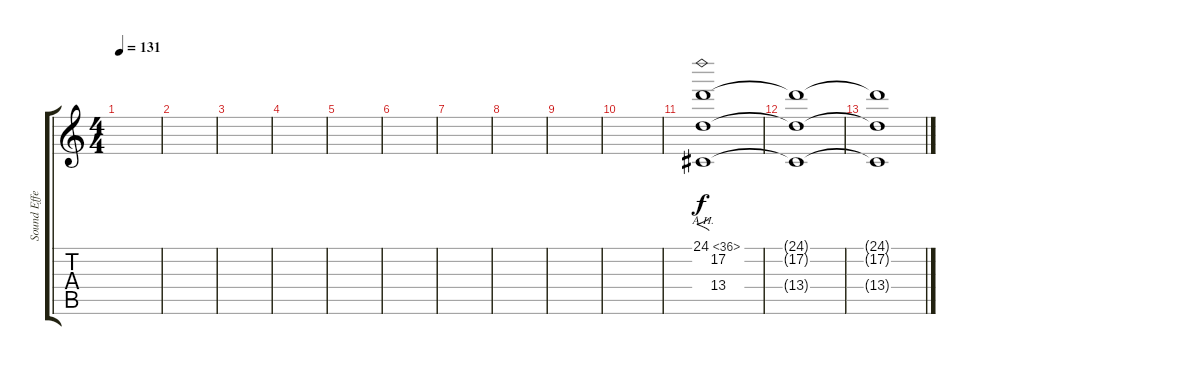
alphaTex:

\track ("Sound Effects" "Sound Effe") {instrument applause}
\staff {score tabs}
\tuning (D4 A3 F3 C3 G2 C2) {hide}
\ts (4 4)
\tempo 131
\clef g2
\ks c
|
|
|
|
|
|
|
|
|
|
(24.1{ah 12} 17.2 13.4).1{f} |
(24.1{t} 17.2{t} 13.4{t}).1{dy f} |
(24.1{t} 17.2{t} 13.4{t}).1{volume 0}
